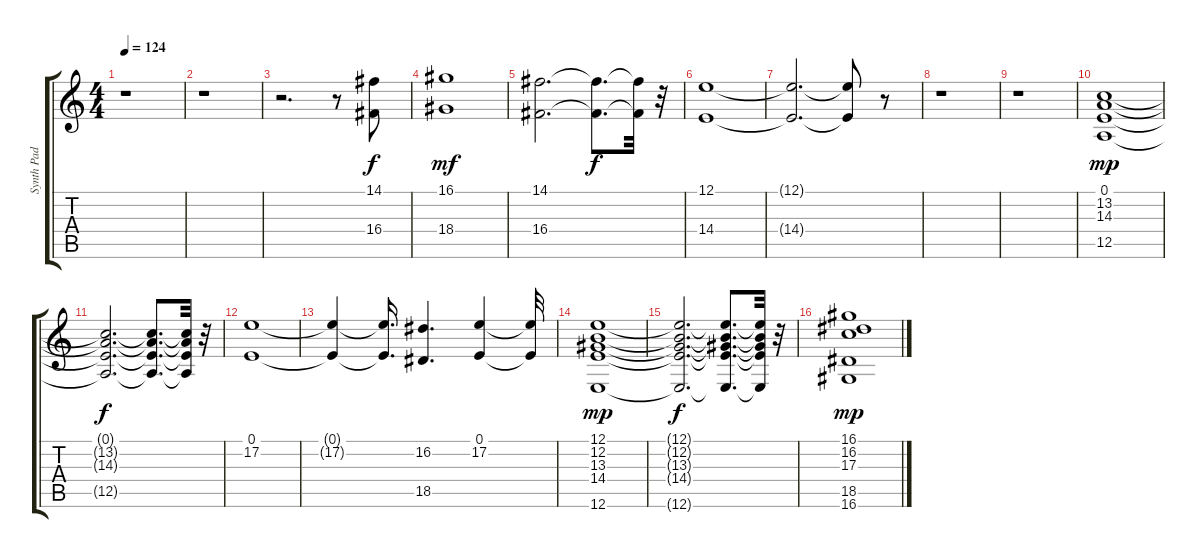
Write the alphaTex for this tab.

\track ("Synth Pad Analog" "Synth Pad ") {instrument stringensemble1}
\staff {score tabs}
\tuning (E4 B3 G3 D3 A2 E2) {hide}
\ts (4 4)
\tempo 124
\clef g2
\ks c
r.1{dy f} |
r.1 |
r.2{d} r.8 (14.1 16.4).8 |
(16.1 18.4).1{dy mf} |
(14.1 16.4).2{d} (14.1{t} 16.4{t}).8{d dy f} (14.1{t} 16.4{t}).32 r.32 |
(12.1 14.4).1 |
(12.1{t} 14.4{t}).2{d} (12.1{t} 14.4{t}).8 r.8 |
r.1 |
r.1 |
(0.1 13.2 14.3 12.5).1{dy mp} |
(0.1{t} 13.2{t} 14.3{t} 12.5{t}).2{d dy f} (0.1{t} 13.2{t} 14.3{t} 12.5{t}).8{d} (0.1{t} 13.2{t} 14.3{t} 12.5{t}).32 r.32 |
(0.1 17.2).1 |
(0.1{t} 17.2{t}).4 (0.1{t} 17.2{t}).16{d} (16.2 18.5).4{d} (0.1 17.2).4 (0.1{t} 17.2{t}).32 |
(12.1 12.2 13.3 14.4 12.6).1{dy mp} |
(12.1{t} 12.2{t} 13.3{t} 14.4{t} 12.6{t}).2{d dy f} (12.1{t} 12.2{t} 13.3{t} 14.4{t} 12.6{t}).8{d} (12.1{t} 12.2{t} 13.3{t} 14.4{t} 12.6{t}).32 r.32 |
(16.1 16.2 17.3 18.5 16.6).1{dy mp}
